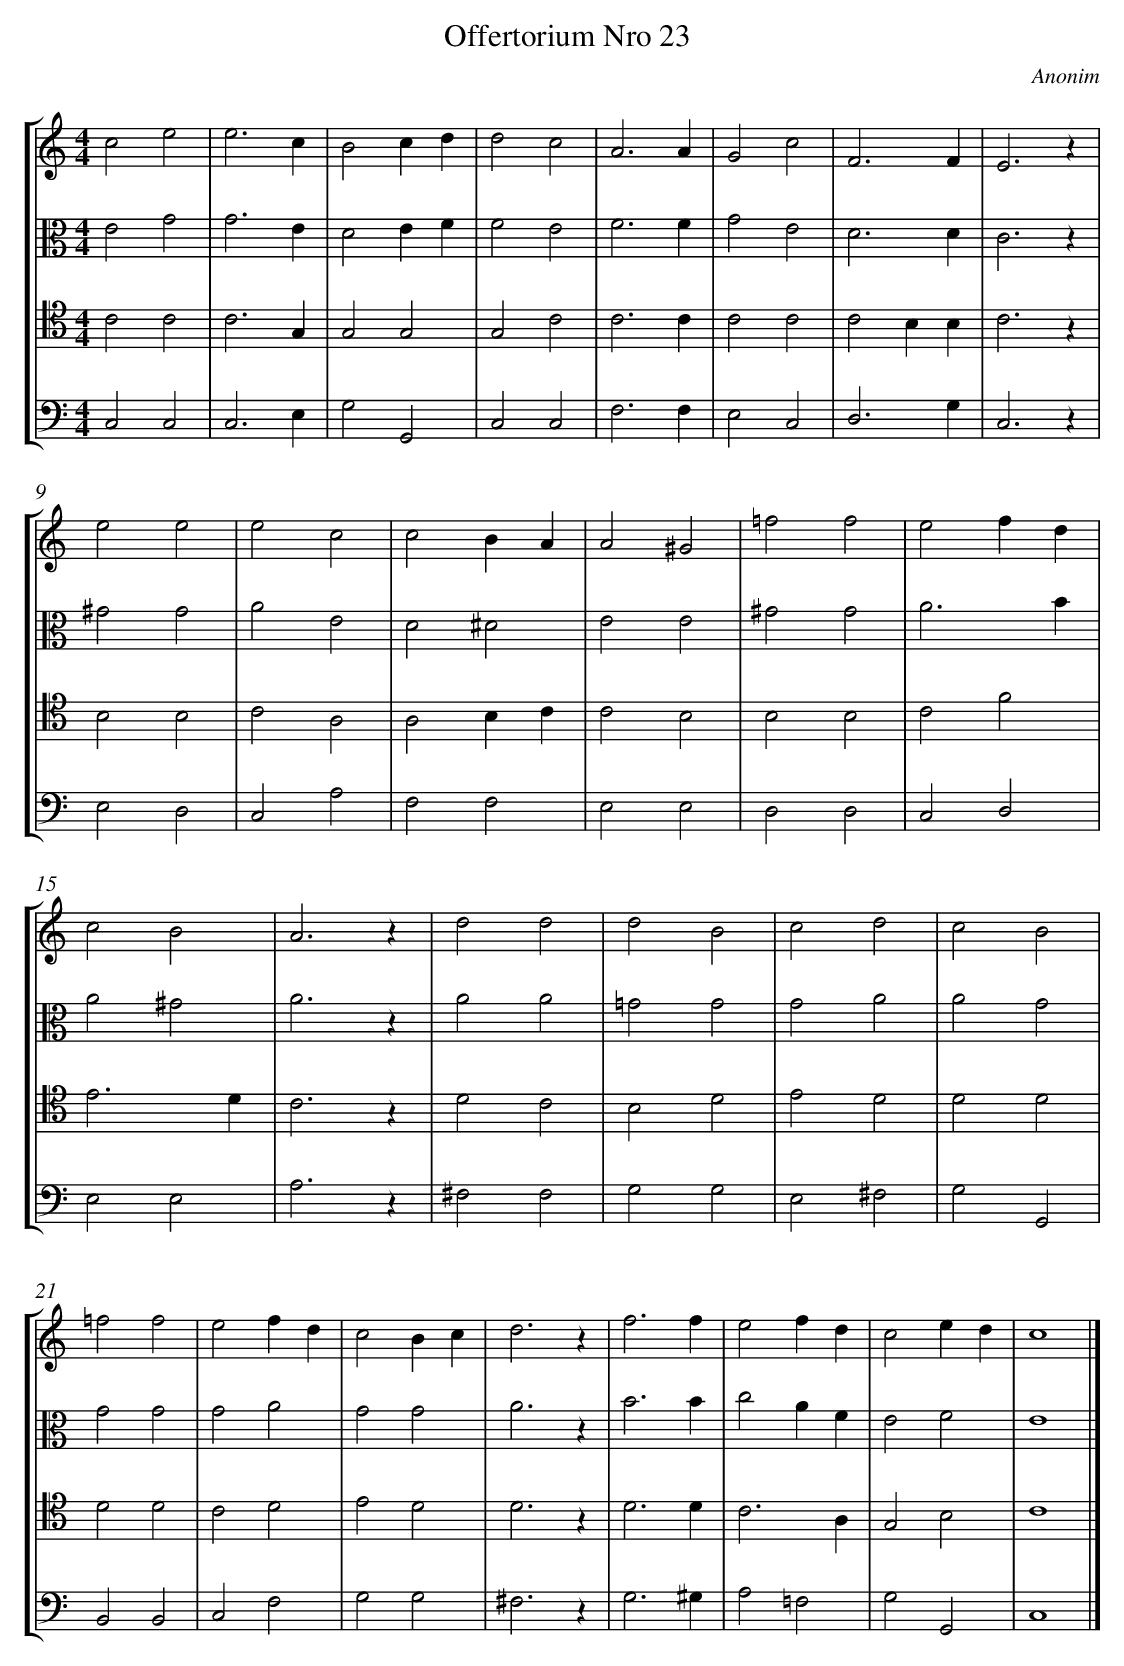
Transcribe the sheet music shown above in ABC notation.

X:1
T: Offertorium Nro 23
C: Anonim
L: 1/4
M: 4/4
%%staves [1 2 3 4]
V: 1
V: 2 clef=alto
V: 3 clef=tenor
V: 4 clef=bass
K: C
[V:1] c2e2 |
[V:2] E2G2 |
[V:3] C2C2 |
[V:4] C,2C,2 |
[V:1] e3c |
[V:2] G3E |
[V:3] C3G, |
[V:4] C,3E, |
[V:1] B2cd |
[V:2] D2EF |
[V:3] G,2G,2 |
[V:4] G,2G,,2 |
[V:1] d2c2 |
[V:2] F2E2 |
[V:3] G,2C2 |
[V:4] C,2C,2 |
[V:1] A3A |
[V:2] F3F |
[V:3] C3C |
[V:4] F,3F, |
[V:1] G2c2 |
[V:2] G2E2 |
[V:3] C2C2 |
[V:4] E,2C,2 |
[V:1] F3F |
[V:2] D3D |
[V:3] C2B,B, |
[V:4] D,3G, |
[V:1] E3z |
[V:2] C3z |
[V:3] C3z |
[V:4] C,3z |
[V:1] e2e2 |
[V:2] ^G2G2 |
[V:3] B,2B,2 |
[V:4] E,2D,2 |
[V:1] e2c2 |
[V:2] A2E2 |
[V:3] C2A,2 |
[V:4] C,2A,2 |
[V:1] c2BA |
[V:2] D2^D2 |
[V:3] A,2B,C |
[V:4] F,2F,2 |
[V:1] A2^G2 |
[V:2] E2E2 |
[V:3] C2B,2 |
[V:4] E,2E,2 |
[V:1] =f2f2 |
[V:2] ^G2G2 |
[V:3] B,2B,2 |
[V:4] D,2D,2 |
[V:1] e2fd |
[V:2] A3B |
[V:3] C2F2 |
[V:4] C,2D,2 |
[V:1] c2B2 |
[V:2] A2^G2 |
[V:3] E3D |
[V:4] E,2E,2 |
[V:1] A3z |
[V:2] A3z |
[V:3] C3z |
[V:4] A,3z |
[V:1] d2d2 |
[V:2] A2A2 |
[V:3] D2C2 |
[V:4] ^F,2F,2 |
[V:1] d2B2 |
[V:2] =G2G2 |
[V:3] B,2D2 |
[V:4] G,2G,2 |
[V:1] c2d2 |
[V:2] G2A2 |
[V:3] E2D2 |
[V:4] E,2^F,2 |
[V:1] c2B2 |
[V:2] A2G2 |
[V:3] D2D2 |
[V:4] G,2G,,2 |
[V:1] =f2f2 |
[V:2] G2G2 |
[V:3] D2D2 |
[V:4] B,,2B,,2 |
[V:1] e2fd |
[V:2] G2A2 |
[V:3] C2D2 |
[V:4] C,2F,2 |
[V:1] c2Bc |
[V:2] G2G2 |
[V:3] E2D2 |
[V:4] G,2G,2 |
[V:1] d3z |
[V:2] A3z |
[V:3] D3z |
[V:4] ^F,3z |
[V:1] f3f |
[V:2] B3B |
[V:3] D3D |
[V:4] G,3^G, |
[V:1] e2fd |
[V:2] c2AF |
[V:3] C3A, |
[V:4] A,2=F,2 |
[V:1] c2ed |
[V:2] E2F2 |
[V:3] G,2B,2 |
[V:4] G,2G,,2 |
[V:1] c4 |]
[V:2] E4 |]
[V:3] C4 |]
[V:4] C,4 |]
